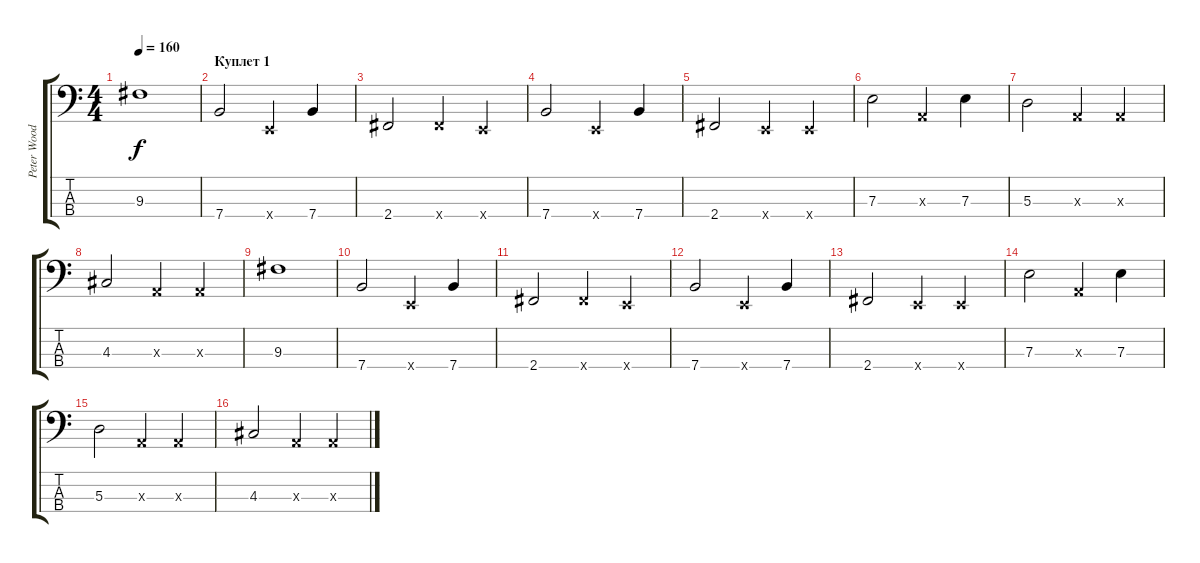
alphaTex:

\track ("Peter Woodrobe" "Peter Wood") {instrument electricbassfinger}
\staff {score tabs}
\tuning (G2 D2 A1 E1) {hide}
\ts (4 4)
\tempo 160
\clef f4
\ks c
9.3.1{dy f} |
\section ("" "Куплет 1")
7.4.2 0.4{x}.4 7.4.4 |
2.4.2 2.4{x}.4 0.4{x}.4 |
7.4.2 0.4{x}.4 7.4.4 |
2.4.2 0.4{x}.4 0.4{x}.4 |
7.3.2 0.3{x}.4 7.3.4 |
5.3.2 0.3{x}.4 0.3{x}.4 |
4.3.2 0.3{x}.4 0.3{x}.4 |
9.3.1 |
7.4.2 0.4{x}.4 7.4.4 |
2.4.2 2.4{x}.4 0.4{x}.4 |
7.4.2 0.4{x}.4 7.4.4 |
2.4.2 0.4{x}.4 0.4{x}.4 |
7.3.2 0.3{x}.4 7.3.4 |
5.3.2 0.3{x}.4 0.3{x}.4 |
4.3.2 0.3{x}.4 0.3{x}.4
